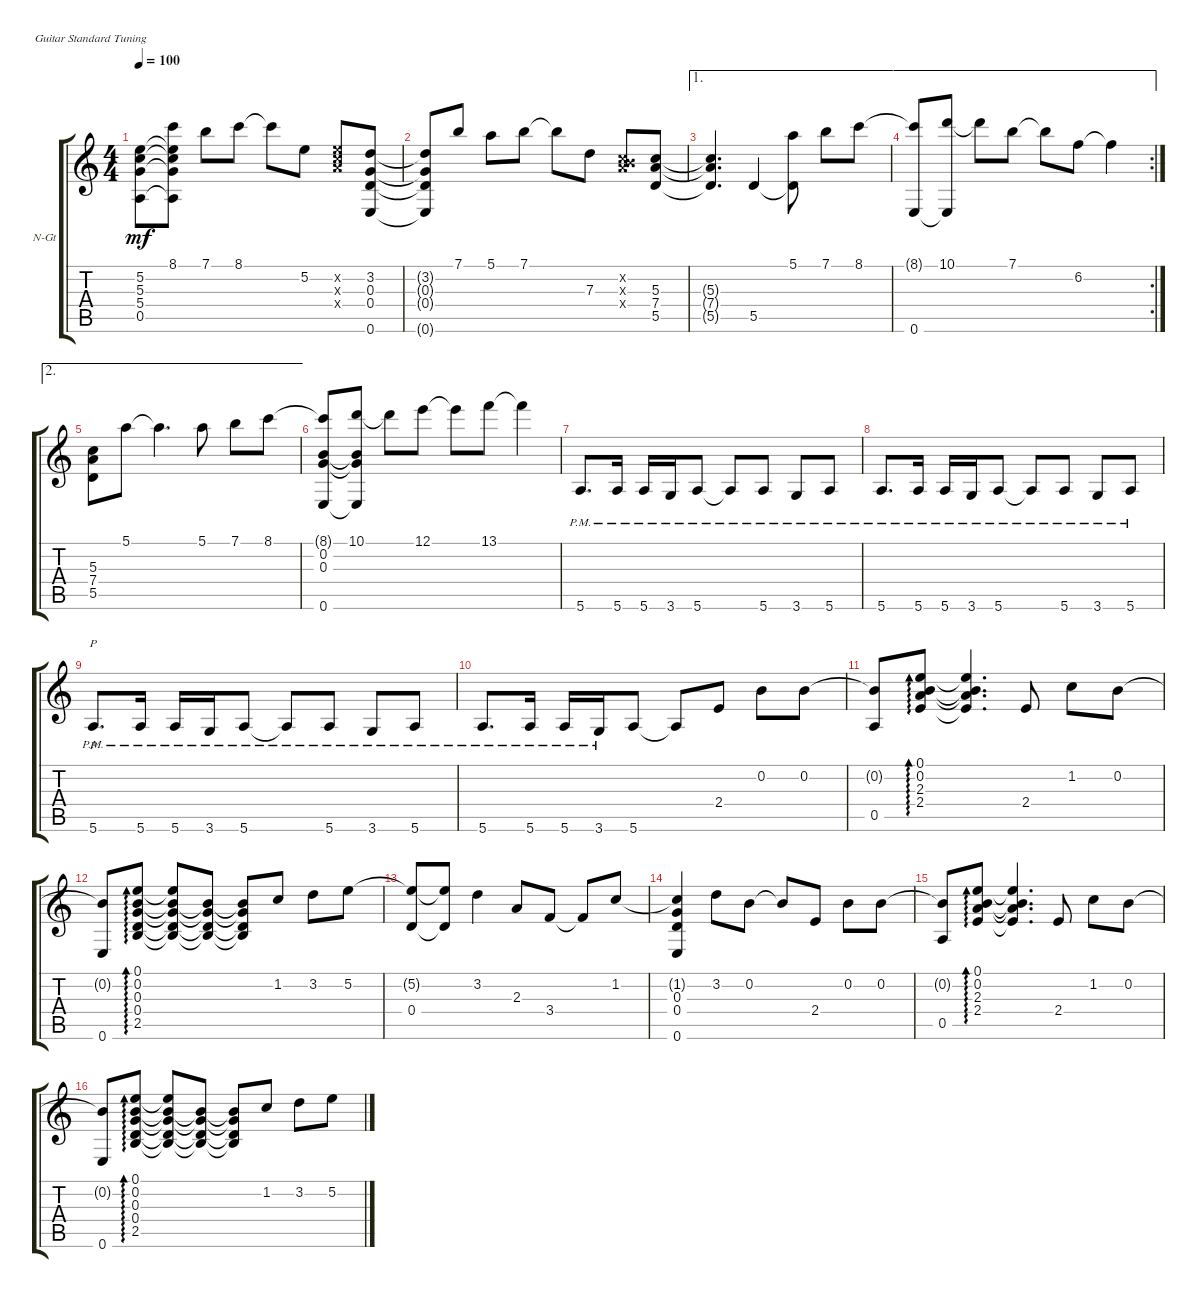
\defaultSystemsLayout 4
\bracketExtendMode groupsimilarinstruments
\firstSystemTrackNameOrientation horizontal
\otherSystemsTrackNameOrientation horizontal
\track ("Nylon Guitar" "N-Gt") {instrument acousticguitarnylon}
\staff {score tabs}
\tuning (E4 B3 G3 D3 A2 E2)
\ts (4 4)
\tempo 100
\clef g2
\ks c
(5.2 5.3 5.4 0.5).8{dy mf instrument acousticguitarnylon} (8.1 0.5{t} 5.4{t} 5.3{t} 5.2{t}).8 7.1.8 8.1.8 8.1{t}.8 5.2.8 (5.2{x} 5.3{x} 7.4{x}).8 (3.2 0.3 0.4 0.6).8 |
(3.2{t} 0.3{t} 0.6{t} 0.4{t}).8 7.1.8 5.1.8 7.1.8 7.1{t}.8 7.3.8 (5.3{x} 7.4{x} 0.2{x}).8 (5.3 7.4 5.5).8 |
\ae 1
(5.3{t} 7.4{t} 5.5{t}).4{d} 5.5.4 (5.1 5.5{t}).8 7.1.8 8.1.8 |
\ae 1
\rc 2
(8.1{t} 0.6).8 (10.1 0.6{t}).8 10.1{t}.8 7.1.8 7.1{t}.8 6.2.8 6.2{t}.4 |
\ae 2
(5.3 7.4 5.5).8 5.1.8 5.1{t}.4{d} 5.1.8 7.1.8 8.1.8 |
(8.1{t} 0.6 0.3 0.2).8 (10.1 0.2{t} 0.3{t} 0.6{t}).8 10.1{t}.8 12.1.8 12.1{t}.8 13.1.8 13.1{t}.4 |
5.6{pm}.8{d} 5.6{pm}.16 5.6{pm}.16 3.6{pm}.16 5.6{pm}.8 5.6{pm t}.8 5.6{pm}.8 3.6{pm}.8 5.6{pm}.8 |
5.6{pm}.8{d} 5.6{pm}.16 5.6{pm}.16 3.6{pm}.16 5.6{pm}.8 5.6{pm t}.8 5.6{pm}.8 3.6{pm}.8 5.6{pm}.8 |
5.6{pm}.8{p d} 5.6{pm}.16 5.6{pm}.16 3.6{pm}.16 5.6{pm}.8 5.6{pm t}.8 5.6{pm}.8 3.6{pm}.8 5.6{pm}.8 |
5.6{pm}.8{d} 5.6{pm}.16 5.6{pm}.16 3.6{pm}.16 5.6.8 5.6{t}.8 2.4.8 0.2.8 0.2.8 |
(0.5 0.2{t}).8 (2.4 2.3 0.2 0.1).8{ad 0} (0.1{t} 0.2{t} 2.3{t} 2.4{t}).4{d} 2.4.8 1.2.8 0.2.8 |
(0.6 0.2{t}).8 (0.1 0.2 0.3 0.4 2.5).8{ad 0} (0.1{t} 0.2{t} 0.3{t} 0.4{t} 2.5{t}).8 (0.2{t} 0.3{t} 0.4{t} 2.5{t}).8 (0.2{t} 0.3{t} 0.4{t} 2.5{t}).8 1.2.8 3.2.8 5.2.8 |
(5.2{t} 0.4).8 (5.2{t} 0.4{t}).8 3.2.4 2.3.8 3.4.8 3.4{t}.8 1.2.8 |
(1.2{t} 0.6 0.3 0.4).4 3.2.8 0.2.8 0.2{t}.8 2.4.8 0.2.8 0.2.8 |
(0.5 0.2{t}).8 (2.4 2.3 0.2 0.1).8{ad 0} (0.1{t} 0.2{t} 2.3{t} 2.4{t}).4{d} 2.4.8 1.2.8 0.2.8 |
(0.6 0.2{t}).8 (0.1 0.2 0.3 0.4 2.5).8{ad 0} (0.1{t} 0.2{t} 0.3{t} 0.4{t} 2.5{t}).8 (0.2{t} 0.3{t} 0.4{t} 2.5{t}).8 (0.2{t} 0.3{t} 0.4{t} 2.5{t}).8 1.2.8 3.2.8 5.2.8
